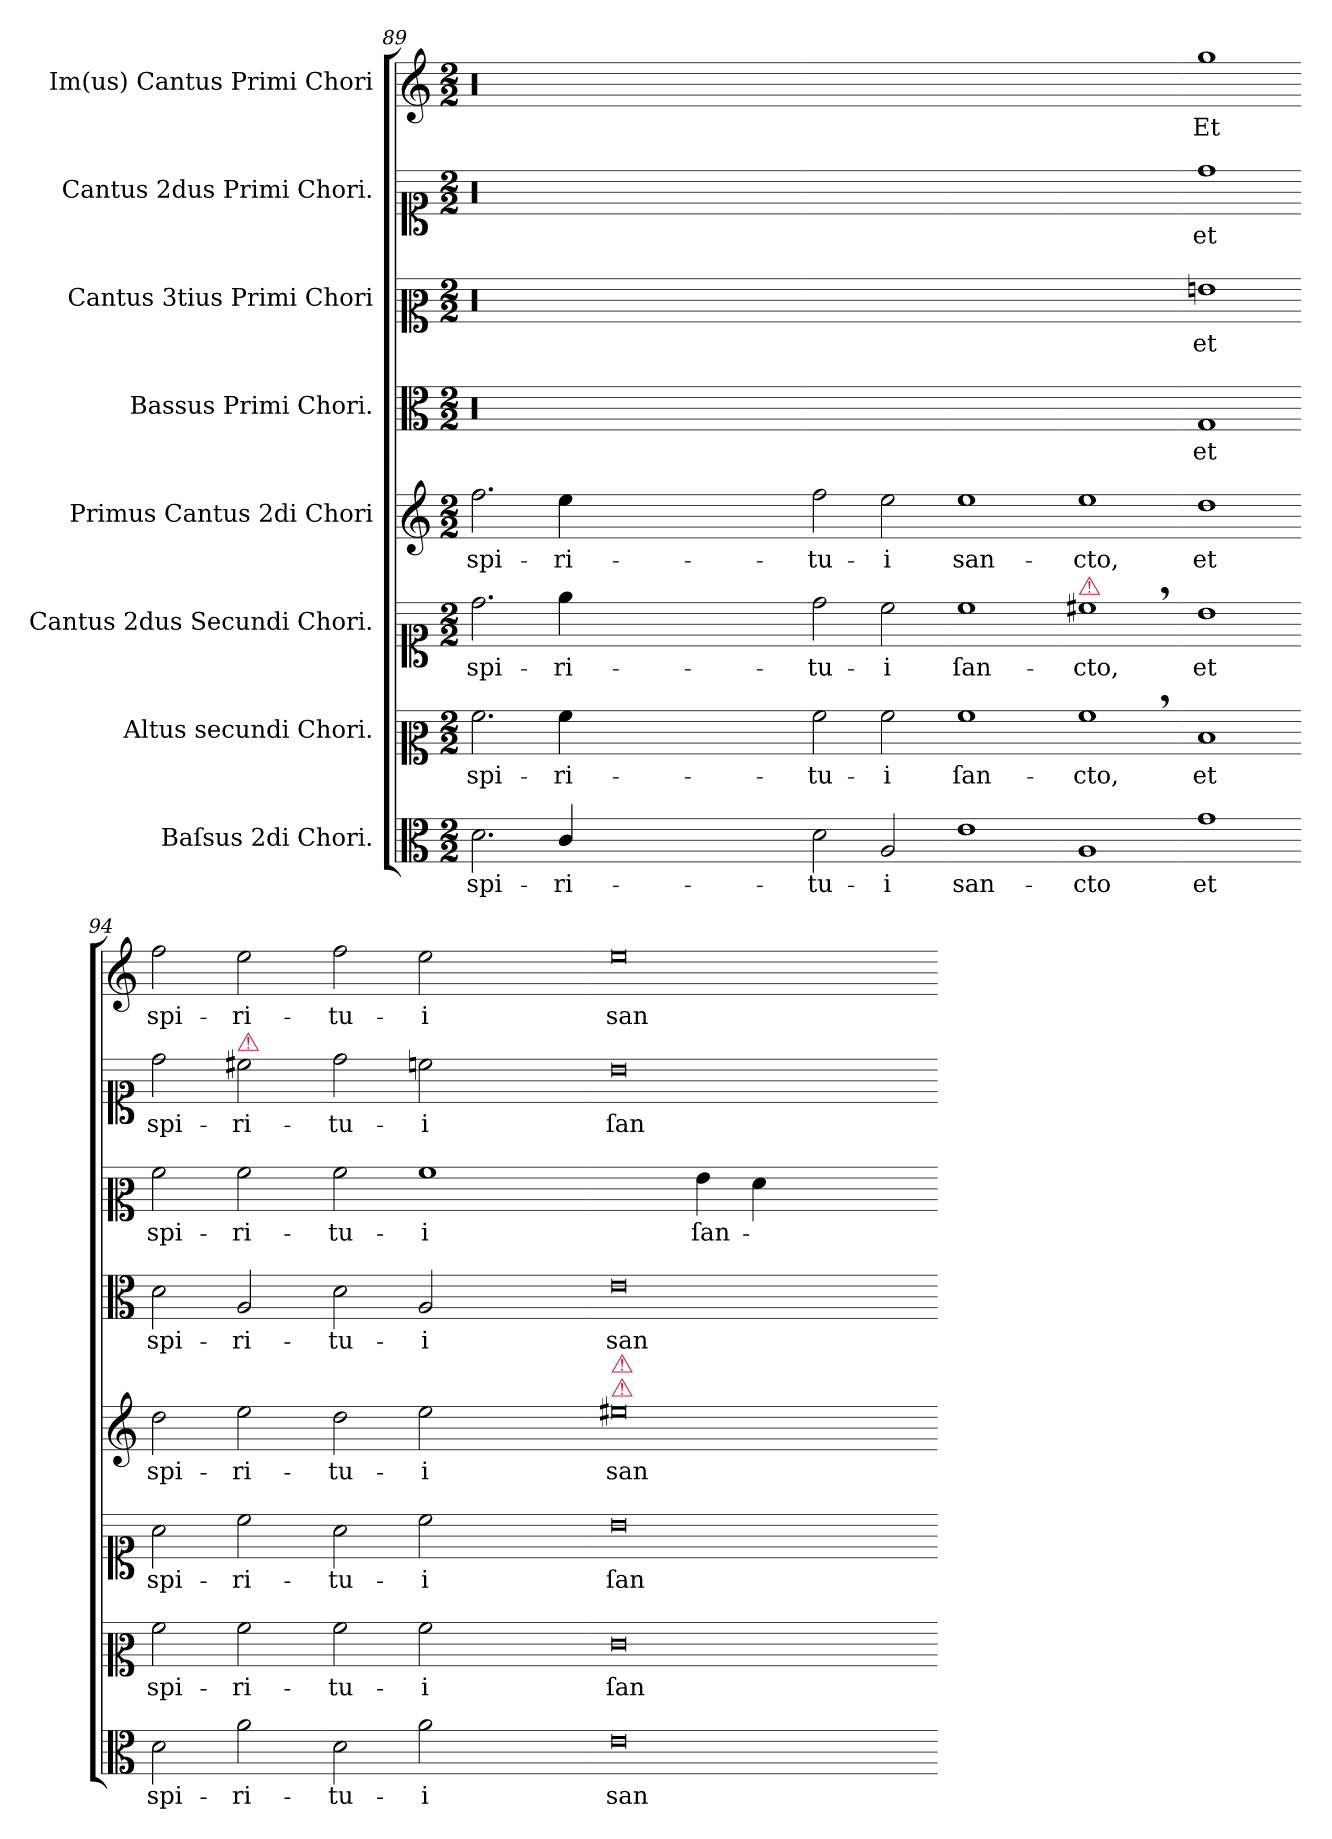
**kern	**text	**kern	**text	**kern	**text	**kern	**text	**kern	**text	**kern	**text	**kern	**text	**kern	**text
*part8	*part8	*part7	*part7	*part6	*part6	*part5	*part5	*part4	*part4	*part3	*part3	*part2	*part2	*part1	*part1
*staff8	*staff8	*staff7	*staff7	*staff6	*staff6	*staff5	*staff5	*staff4	*staff4	*staff3	*staff3	*staff2	*staff2	*staff1	*staff1
*I"Baſsus 2di Chori.	*	*I"Altus secundi Chori.	*	*I"Cantus 2dus Secundi Chori.	*	*I"Primus Cantus 2di Chori	*	*I"Bassus Primi Chori.	*	*I"Cantus 3tius Primi Chori	*	*I"Cantus 2dus Primi Chori.	*	*I"Im(us) Cantus Primi Chori	*
*clefC3	*	*clefC2	*	*clefC1	*	*clefG2	*	*clefC3	*	*clefC2	*	*clefC1	*	*clefG2	*
*k[]	*	*k[]	*	*k[]	*	*k[]	*	*k[]	*	*k[]	*	*k[]	*	*k[]	*
*E:phr	*	*E:phr	*	*E:phr	*	*E:phr	*	*E:phr	*	*E:phr	*	*E:phr	*	*E:phr	*
*M2/2	*	*M2/2	*	*M2/2	*	*M2/2	*	*M2/2	*	*M2/2	*	*M2/2	*	*M2/2	*
=89	=89	=89	=89	=89	=89	=89	=89	=89	=89	=89	=89	=89	=89	=89	=89
2.d\	spi-	2.a\	spi-	2.dd\	spi-	2.ff\	spi-	00r	.	00r	.	00r	.	00r	.
4c/	-ri-	4a\	-ri-	4ee\	-ri-	4ee\	-ri-	.	.	.	.	.	.	.	.
0.ryy	.	0.ryy	.	0.ryy	.	0.ryy	.	.	.	.	.	.	.	.	.
=90-	=90-	=90-	=90-	=90-	=90-	=90-	=90-	=90-	=90-	=90-	=90-	=90-	=90-	=90-	=90-
2d\	-tu-	2a\	-tu-	2dd\	-tu-	2ff\	-tu-	1ryy	.	1ryy	.	1ryy	.	1ryy	.
2A/	-i	2a\	-i	2cc\	-i	2ee\	-i	.	.	.	.	.	.	.	.
=91-	=91-	=91-	=91-	=91-	=91-	=91-	=91-	=91-	=91-	=91-	=91-	=91-	=91-	=91-	=91-
1e	san-	1a	ſan-	1cc	ſan-	1ee	san-	1ryy	.	1ryy	.	1ryy	.	1ryy	.
=92-	=92-	=92-	=92-	=92-	=92-	=92-	=92-	=92-	=92-	=92-	=92-	=92-	=92-	=92-	=92-
!	!	!	!	!LO:TX:a:color=crimson:t=⚠	!	!	!	!	!	!	!	!	!	!	!
1A	-cto	1a,<	-cto,	1cc#X,	-cto,	1ee	-cto,	1ryy	.	1ryy	.	1ryy	.	1ryy	.
=93-	=93-	=93-	=93-	=93-	=93-	=93-	=93-	=93-	=93-	=93-	=93-	=93-	=93-	=93-	=93-
!	!	!	!LO:LY:i	!	!LO:LY:i	!	!LO:LY:i	!	!	!	!	!	!	!	!
1g	et	1d	et	1b	et	1dd	et	1G	et	1gn	et	1dd	et	1gg	Et
=94-	=94-	=94-	=94-	=94-	=94-	=94-	=94-	=94-	=94-	=94-	=94-	=94-	=94-	=94-	=94-
!	!	!	!LO:LY:i	!	!LO:LY:i	!	!LO:LY:i	!	!	!	!	!	!	!	!
2d\	spi-	2a\	spi-	2a\	spi-	2dd\	spi-	2d\	spi-	2a\	spi-	2dd\	spi-	2ff\	spi-
!	!	!	!	!	!	!	!	!	!	!	!	!LO:TX:a:color=crimson:t=⚠	!	!	!
!	!	!	!LO:LY:i	!	!LO:LY:i	!	!LO:LY:i	!	!	!	!	!	!	!	!
2a\	-ri-	2a\	-ri-	2cc#\	-ri-	2ee\	-ri-	2A/	-ri-	2a\	-ri-	2cc#X\	-ri-	2ee\	-ri-
=95-	=95-	=95-	=95-	=95-	=95-	=95-	=95-	=95-	=95-	=95-	=95-	=95-	=95-	=95-	=95-
!	!	!	!LO:LY:i	!	!LO:LY:i	!	!LO:LY:i	!	!	!	!	!	!	!	!
2d\	-tu-	2a\	-tu-	2a\	-tu-	2dd\	-tu-	2d\	-tu-	2a\	-tu-	2dd\	-tu-	2ff\	-tu-
!	!	!	!LO:LY:i	!	!LO:LY:i	!	!LO:LY:i	!	!	!	!	!	!	!	!
2a\	-i	2a\	-i	2cc#\	-i	2ee\	-i	2A/	-i	1a\	-i	2ccn\	-i	2ee\	-i
2ryy	.	2ryy	.	2ryy	.	2ryy	.	2ryy	.	.	.	2ryy	.	2ryy	.
=96-	=96-	=96-	=96-	=96-	=96-	=96-	=96-	=96-	=96-	=96-	=96-	=96-	=96-	=96-	=96-
!	!	!	!	!	!	!LO:TX:a:color=crimson:t=⚠	!	!	!	!	!	!	!	!	!
!	!	!	!	!	!	!LO:TX:a:color=crimson:t=⚠	!	!	!	!	!	!	!	!	!
!	!	!	!LO:LY:i	!	!LO:LY:i	!	!LO:LY:i	!	!	!	!	!	!	!	!
0e	san-	0e	ſan-	0b	ſan-	0ee#X	san-	0e	san-	2ryy	.	0b	ſan-	0ee	san-
.	.	.	.	.	.	.	.	.	.	4g\	ſan-	.	.	.	.
.	.	.	.	.	.	.	.	.	.	4f\	.	.	.	.	.
.	.	.	.	.	.	.	.	.	.	1ryy	.	.	.	.	.
=-	=-	=-	=-	=-	=-	=-	=-	=-	=-	=-	=-	=-	=-	=-	=-
*-	*-	*-	*-	*-	*-	*-	*-	*-	*-	*-	*-	*-	*-	*-	*-
